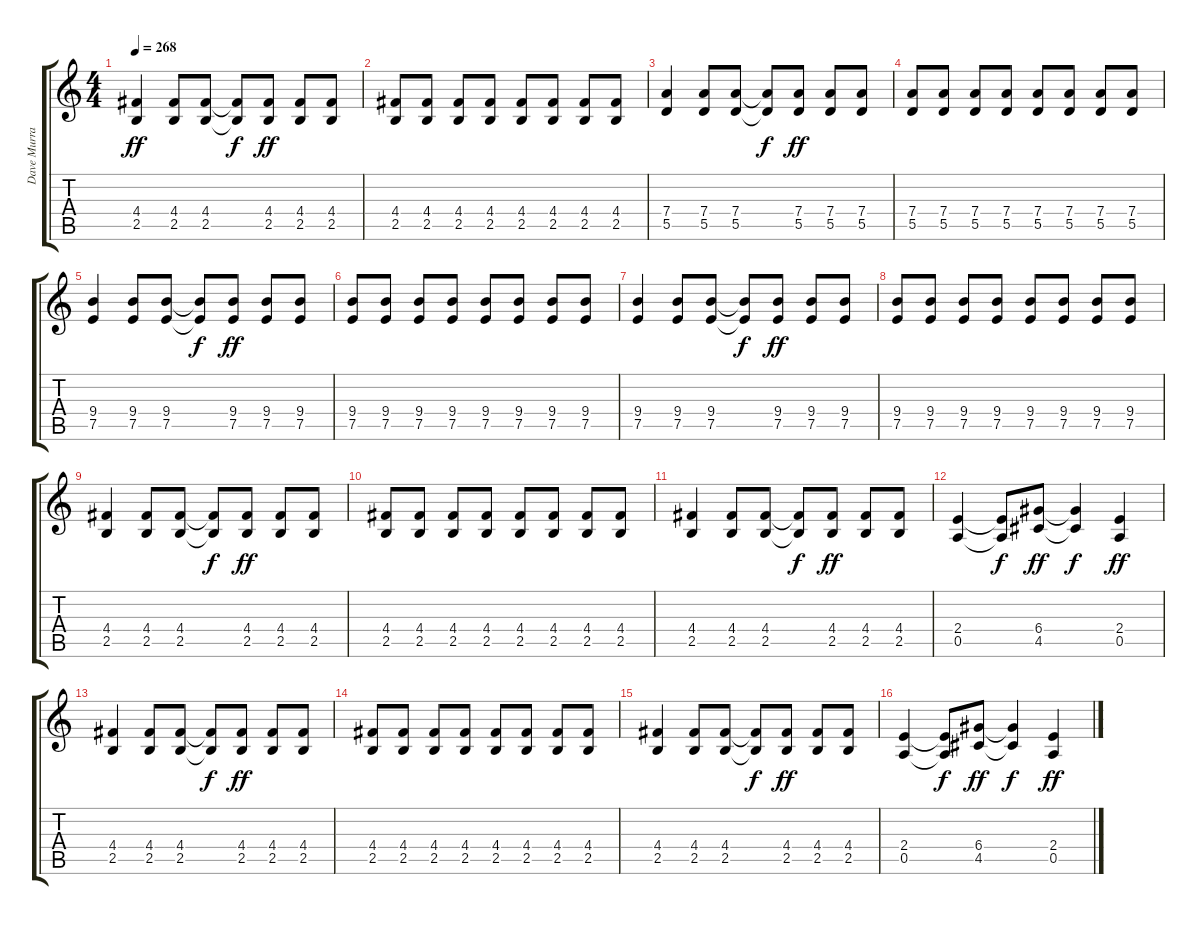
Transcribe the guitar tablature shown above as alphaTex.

\track ("Dave Murray" "Dave Murra") {instrument overdrivenguitar}
\staff {score tabs}
\tuning (E4 B3 G3 D3 A2 E2) {hide}
\ts (4 4)
\tempo 268
\clef g2
\ks c
(4.4 2.5).4{dy ff} (4.4 2.5).8 (4.4 2.5).8 (4.4{t} 2.5{t}).8{dy f} (4.4 2.5).8{dy ff} (4.4 2.5).8 (4.4 2.5).8 |
(4.4 2.5).8 (4.4 2.5).8 (4.4 2.5).8 (4.4 2.5).8 (4.4 2.5).8 (4.4 2.5).8 (4.4 2.5).8 (4.4 2.5).8 |
(7.4 5.5).4 (7.4 5.5).8 (7.4 5.5).8 (7.4{t} 5.5{t}).8{dy f} (7.4 5.5).8{dy ff} (7.4 5.5).8 (7.4 5.5).8 |
(7.4 5.5).8 (7.4 5.5).8 (7.4 5.5).8 (7.4 5.5).8 (7.4 5.5).8 (7.4 5.5).8 (7.4 5.5).8 (7.4 5.5).8 |
(9.4 7.5).4 (9.4 7.5).8 (9.4 7.5).8 (9.4{t} 7.5{t}).8{dy f} (9.4 7.5).8{dy ff} (9.4 7.5).8 (9.4 7.5).8 |
(9.4 7.5).8 (9.4 7.5).8 (9.4 7.5).8 (9.4 7.5).8 (9.4 7.5).8 (9.4 7.5).8 (9.4 7.5).8 (9.4 7.5).8 |
(9.4 7.5).4 (9.4 7.5).8 (9.4 7.5).8 (9.4{t} 7.5{t}).8{dy f} (9.4 7.5).8{dy ff} (9.4 7.5).8 (9.4 7.5).8 |
(9.4 7.5).8 (9.4 7.5).8 (9.4 7.5).8 (9.4 7.5).8 (9.4 7.5).8 (9.4 7.5).8 (9.4 7.5).8 (9.4 7.5).8 |
(4.4 2.5).4 (4.4 2.5).8 (4.4 2.5).8 (4.4{t} 2.5{t}).8{dy f} (4.4 2.5).8{dy ff} (4.4 2.5).8 (4.4 2.5).8 |
(4.4 2.5).8 (4.4 2.5).8 (4.4 2.5).8 (4.4 2.5).8 (4.4 2.5).8 (4.4 2.5).8 (4.4 2.5).8 (4.4 2.5).8 |
(4.4 2.5).4 (4.4 2.5).8 (4.4 2.5).8 (4.4{t} 2.5{t}).8{dy f} (4.4 2.5).8{dy ff} (4.4 2.5).8 (4.4 2.5).8 |
(2.4 0.5).4 (2.4{t} 0.5{t}).8{dy f} (6.4 4.5).8{dy ff} (6.4{t} 4.5{t}).4{dy f} (2.4 0.5).4{dy ff} |
(4.4 2.5).4 (4.4 2.5).8 (4.4 2.5).8 (4.4{t} 2.5{t}).8{dy f} (4.4 2.5).8{dy ff} (4.4 2.5).8 (4.4 2.5).8 |
(4.4 2.5).8 (4.4 2.5).8 (4.4 2.5).8 (4.4 2.5).8 (4.4 2.5).8 (4.4 2.5).8 (4.4 2.5).8 (4.4 2.5).8 |
(4.4 2.5).4 (4.4 2.5).8 (4.4 2.5).8 (4.4{t} 2.5{t}).8{dy f} (4.4 2.5).8{dy ff} (4.4 2.5).8 (4.4 2.5).8 |
(2.4 0.5).4 (2.4{t} 0.5{t}).8{dy f} (6.4 4.5).8{dy ff} (6.4{t} 4.5{t}).4{dy f} (2.4 0.5).4{dy ff}
